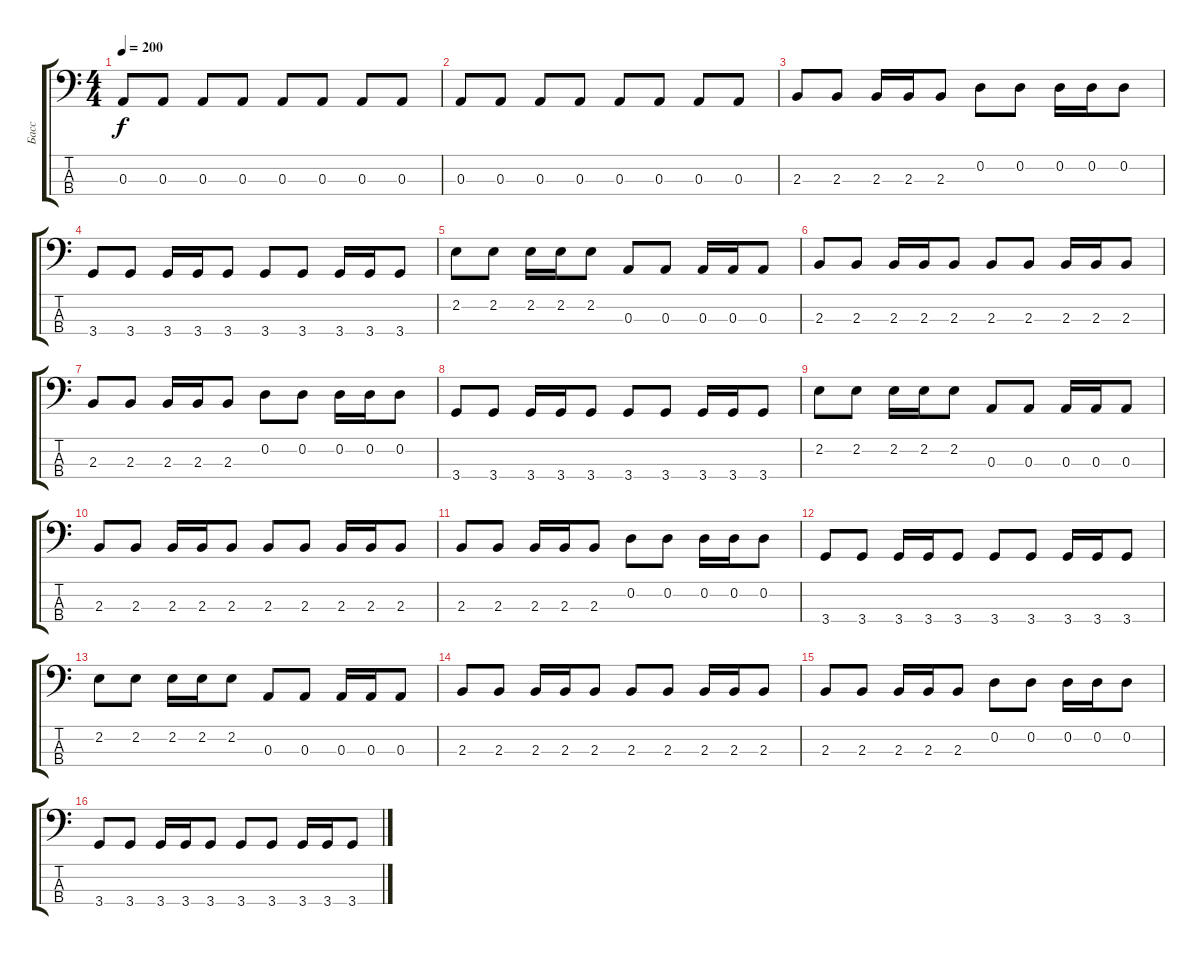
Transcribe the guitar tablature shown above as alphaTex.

\track ("Басс" "Басс") {instrument electricbassfinger}
\staff {score tabs}
\tuning (G2 D2 A1 E1) {hide}
\ts (4 4)
\tempo 200
\clef f4
\ks c
0.3.8{dy f} 0.3.8 0.3.8 0.3.8 0.3.8 0.3.8 0.3.8 0.3.8 |
0.3.8 0.3.8 0.3.8 0.3.8 0.3.8 0.3.8 0.3.8 0.3.8 |
2.3.8 2.3.8 2.3.16 2.3.16 2.3.8 0.2.8 0.2.8 0.2.16 0.2.16 0.2.8 |
3.4.8 3.4.8 3.4.16 3.4.16 3.4.8 3.4.8 3.4.8 3.4.16 3.4.16 3.4.8 |
2.2.8 2.2.8 2.2.16 2.2.16 2.2.8 0.3.8 0.3.8 0.3.16 0.3.16 0.3.8 |
2.3.8 2.3.8 2.3.16 2.3.16 2.3.8 2.3.8 2.3.8 2.3.16 2.3.16 2.3.8 |
2.3.8 2.3.8 2.3.16 2.3.16 2.3.8 0.2.8 0.2.8 0.2.16 0.2.16 0.2.8 |
3.4.8 3.4.8 3.4.16 3.4.16 3.4.8 3.4.8 3.4.8 3.4.16 3.4.16 3.4.8 |
2.2.8 2.2.8 2.2.16 2.2.16 2.2.8 0.3.8 0.3.8 0.3.16 0.3.16 0.3.8 |
2.3.8 2.3.8 2.3.16 2.3.16 2.3.8 2.3.8 2.3.8 2.3.16 2.3.16 2.3.8 |
2.3.8 2.3.8 2.3.16 2.3.16 2.3.8 0.2.8 0.2.8 0.2.16 0.2.16 0.2.8 |
3.4.8 3.4.8 3.4.16 3.4.16 3.4.8 3.4.8 3.4.8 3.4.16 3.4.16 3.4.8 |
2.2.8 2.2.8 2.2.16 2.2.16 2.2.8 0.3.8 0.3.8 0.3.16 0.3.16 0.3.8 |
2.3.8 2.3.8 2.3.16 2.3.16 2.3.8 2.3.8 2.3.8 2.3.16 2.3.16 2.3.8 |
2.3.8 2.3.8 2.3.16 2.3.16 2.3.8 0.2.8 0.2.8 0.2.16 0.2.16 0.2.8 |
3.4.8 3.4.8 3.4.16 3.4.16 3.4.8 3.4.8 3.4.8 3.4.16 3.4.16 3.4.8
